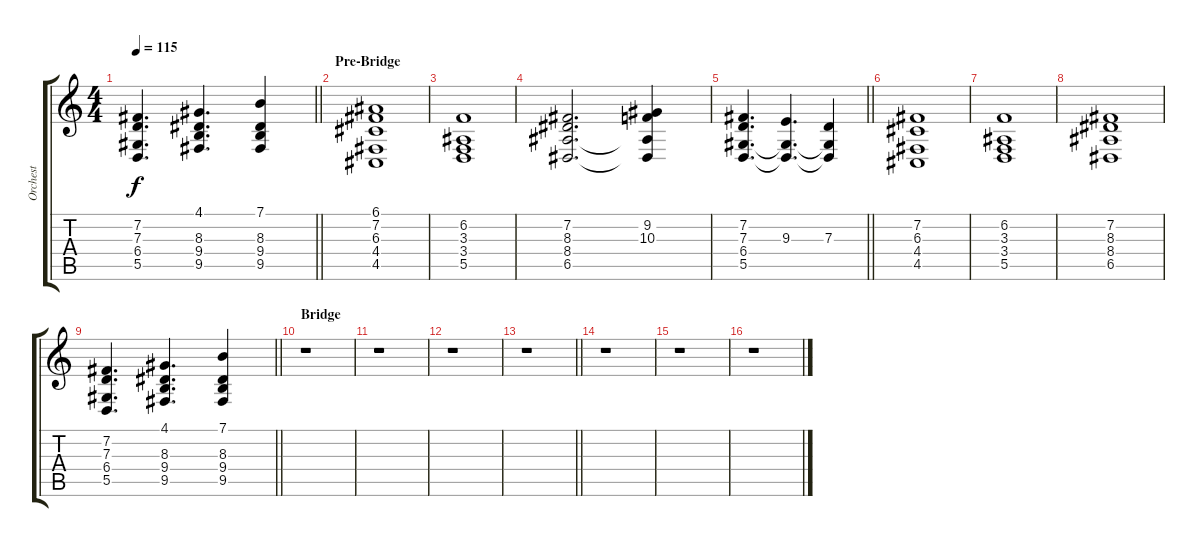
\track ("Orchest" "Orchest") {instrument synthstrings1}
\staff {score tabs}
\tuning (E4 B3 G3 D3 A2 E2) {hide}
\ts (4 4)
\tempo 115
\clef g2
\barLineRight lightlight
\ks c
(7.2 7.3 6.4 5.5).4{d dy f} (4.1 8.3 9.4 9.5).4{d} (7.1 8.3 9.4 9.5).4 |
\section ("" "Pre-Bridge")
(6.1 7.2 6.3 4.4 4.5).1 |
(6.2 3.3 3.4 5.5).1 |
(7.2 8.3 8.4 6.5).2{d} (9.2 10.3 8.4{t} 6.5{t}).4 |
\barLineRight lightlight
(7.2 7.3 6.4 5.5).4{d} (9.3 6.4{t} 5.5{t}).4{d} (7.3 6.4{t} 5.5{t}).4 |
(7.2 6.3 4.4 4.5).1 |
(6.2 3.3 3.4 5.5).1 |
(7.2 8.3 8.4 6.5).1 |
\barLineRight lightlight
(7.2 7.3 6.4 5.5).4{d} (4.1 8.3 9.4 9.5).4{d} (7.1 8.3 9.4 9.5).4 |
\section ("" "Bridge")
r.1 |
r.1 |
r.1 |
\barLineRight lightlight
r.1 |
r.1 |
r.1 |
r.1
